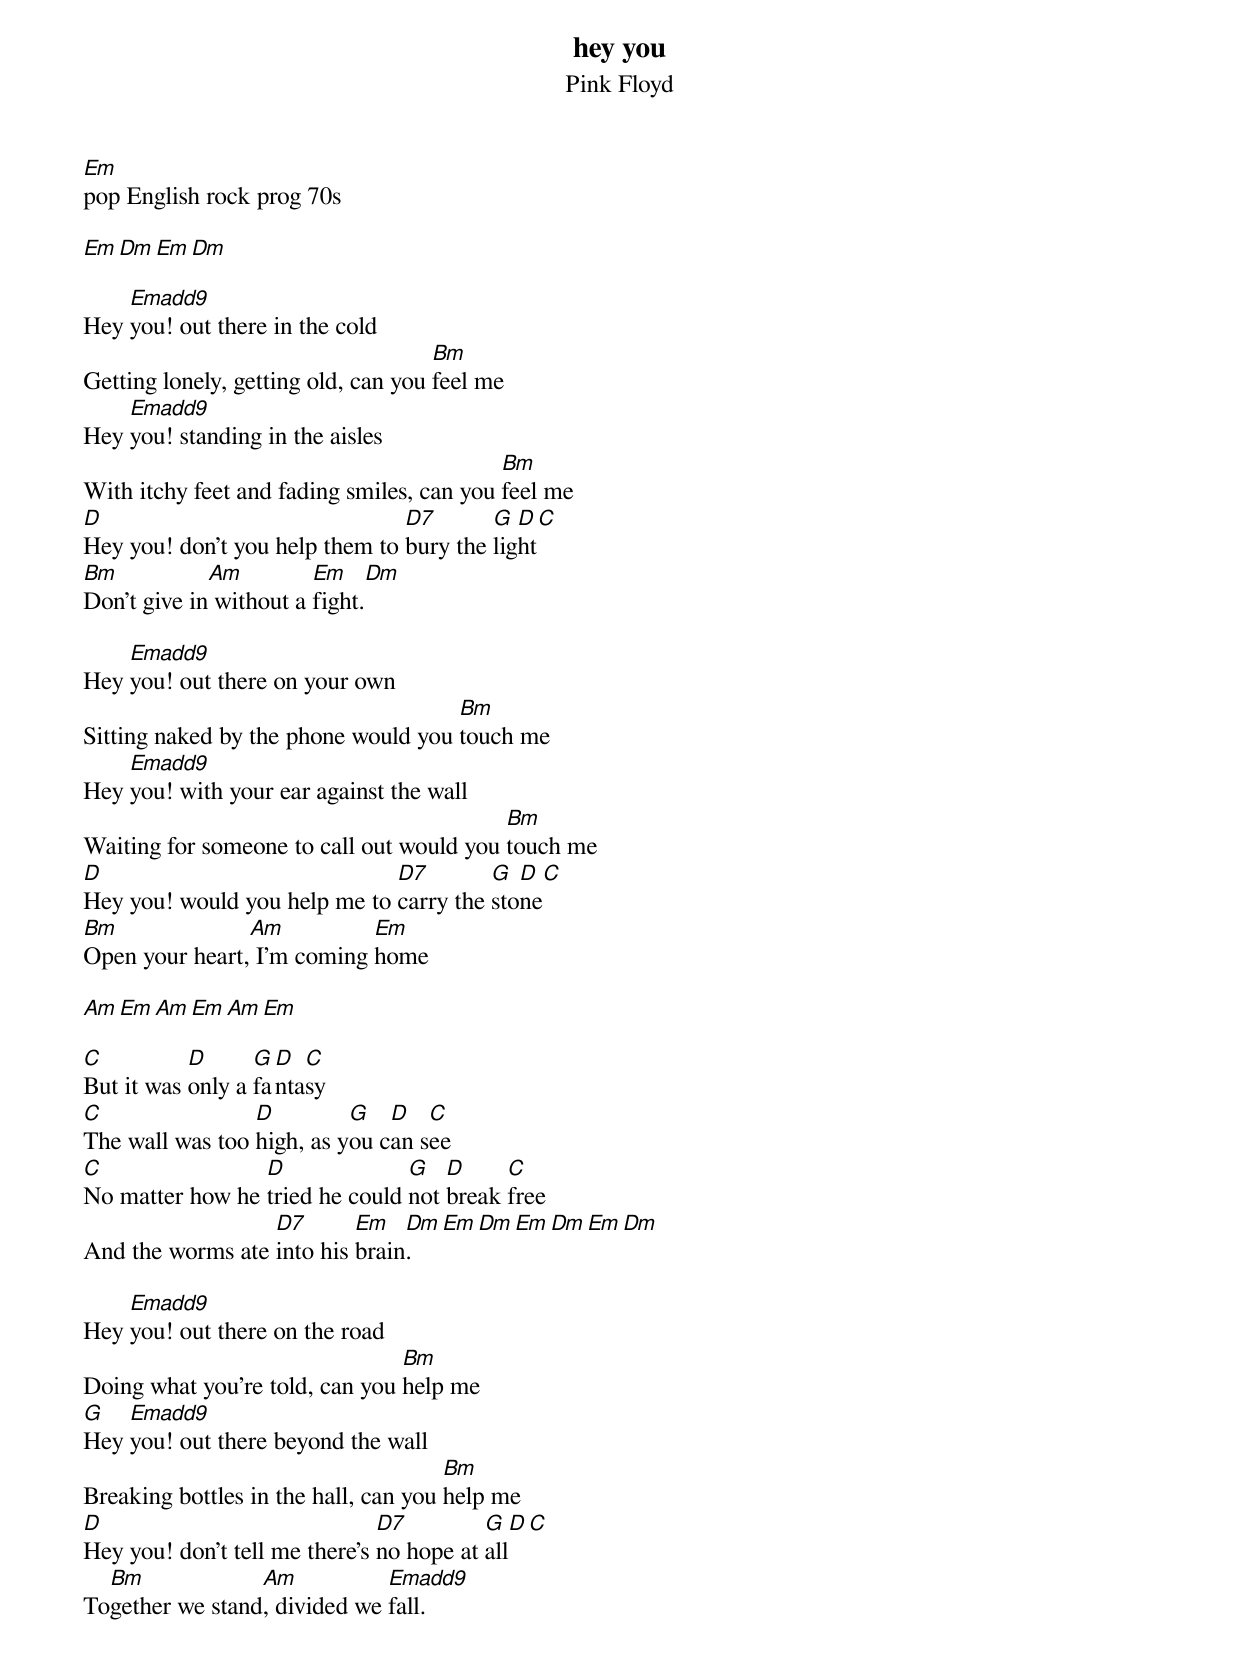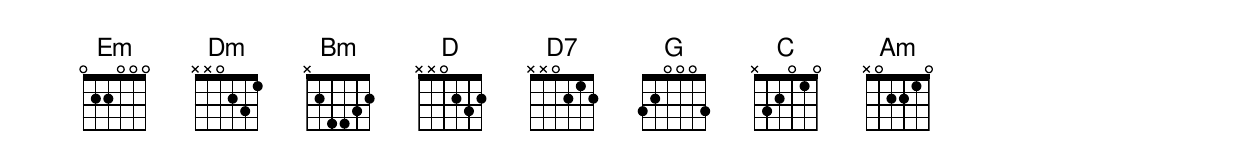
hey you
Pink Floyd
Em
pop English rock prog 70s

Em     Dm     Em    Dm

    Emadd9
Hey you! out there in the cold
                                     Bm
Getting lonely, getting old, can you feel me
    Emadd9
Hey you! standing in the aisles
                                           Bm
With itchy feet and fading smiles, can you feel me
D                               D7       G  D  C
Hey you! don't you help them to bury the light
Bm           Am         Em       Dm
Don't give in without a fight.

    Emadd9
Hey you! out there on your own
                                     Bm
Sitting naked by the phone would you touch me
    Emadd9
Hey you! with your ear against the wall
                                          Bm
Waiting for someone to call out would you touch me
D                             D7        G  D  C
Hey you! would you help me to carry the stone
Bm              Am          Em
Open your heart, I'm coming home

Am     Em     Am     Em     Am     Em

C          D      G D  C
But it was only a fantasy
C                D         G   D   C
The wall was too high, as you can see
C                D              G   D     C
No matter how he tried he could not break free
                  D7       Em   Dm   Em   Dm   Em   Dm   Em   Dm
And the worms ate into his brain.

    Emadd9
Hey you! out there on the road
                                Bm
Doing what you're told, can you help me
G   Emadd9
Hey you! out there beyond the wall
                                      Bm
Breaking bottles in the hall, can you help me
D                              D7         G  D  C
Hey you! don't tell me there's no hope at all
  Bm             Am           Emadd9
Together we stand, divided we fall.
